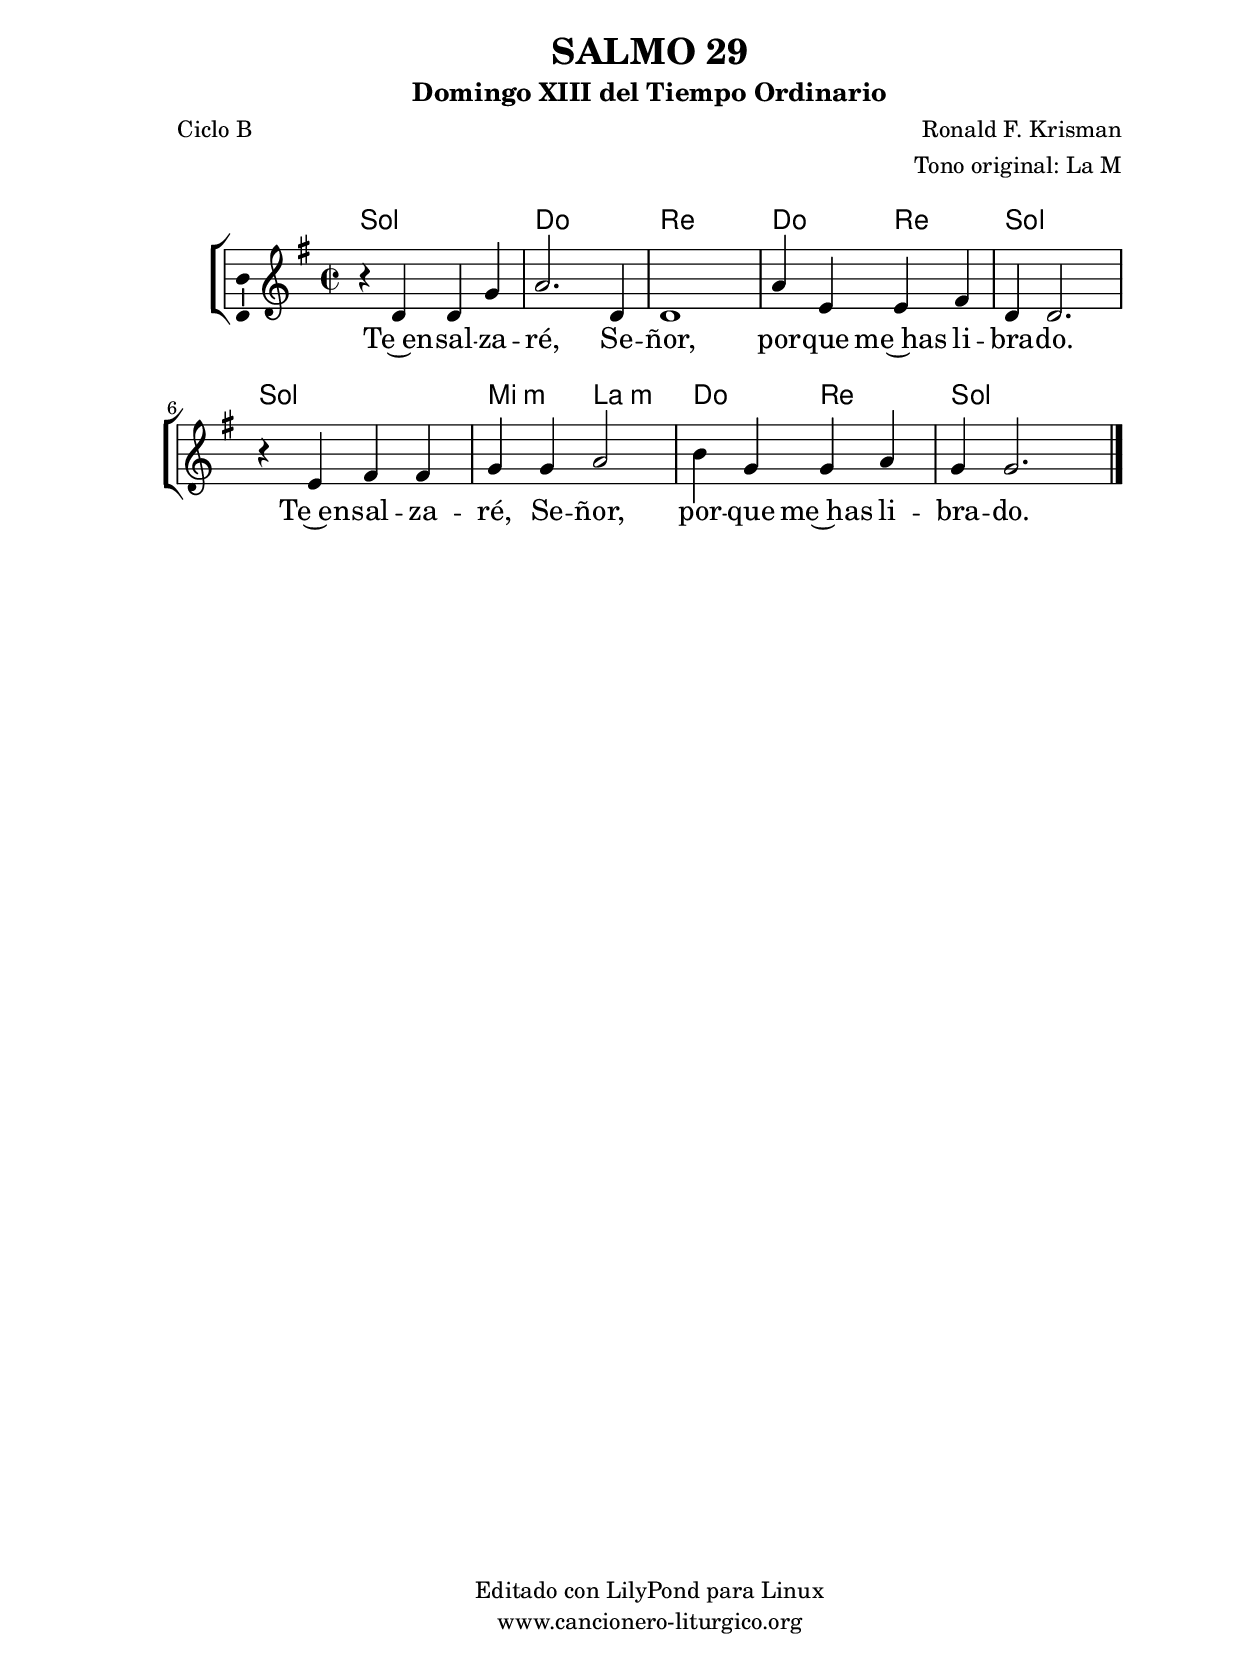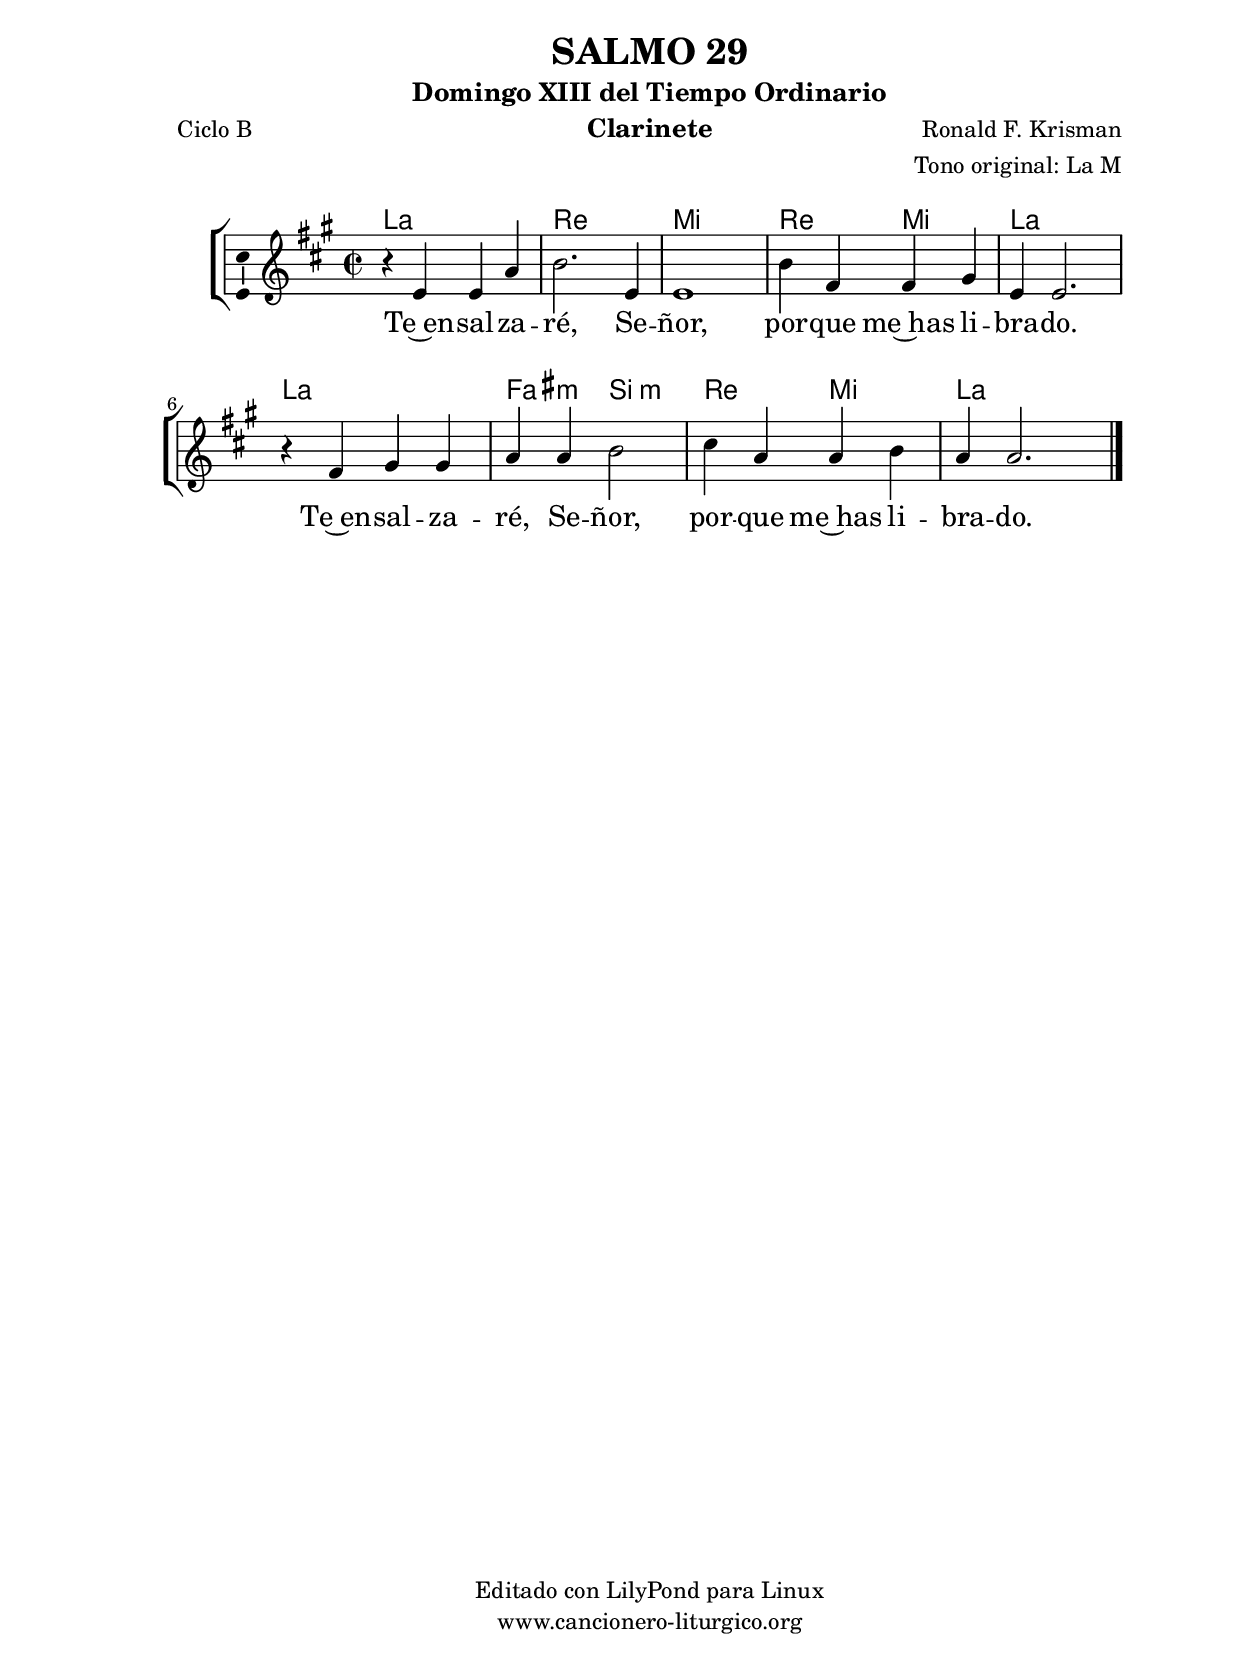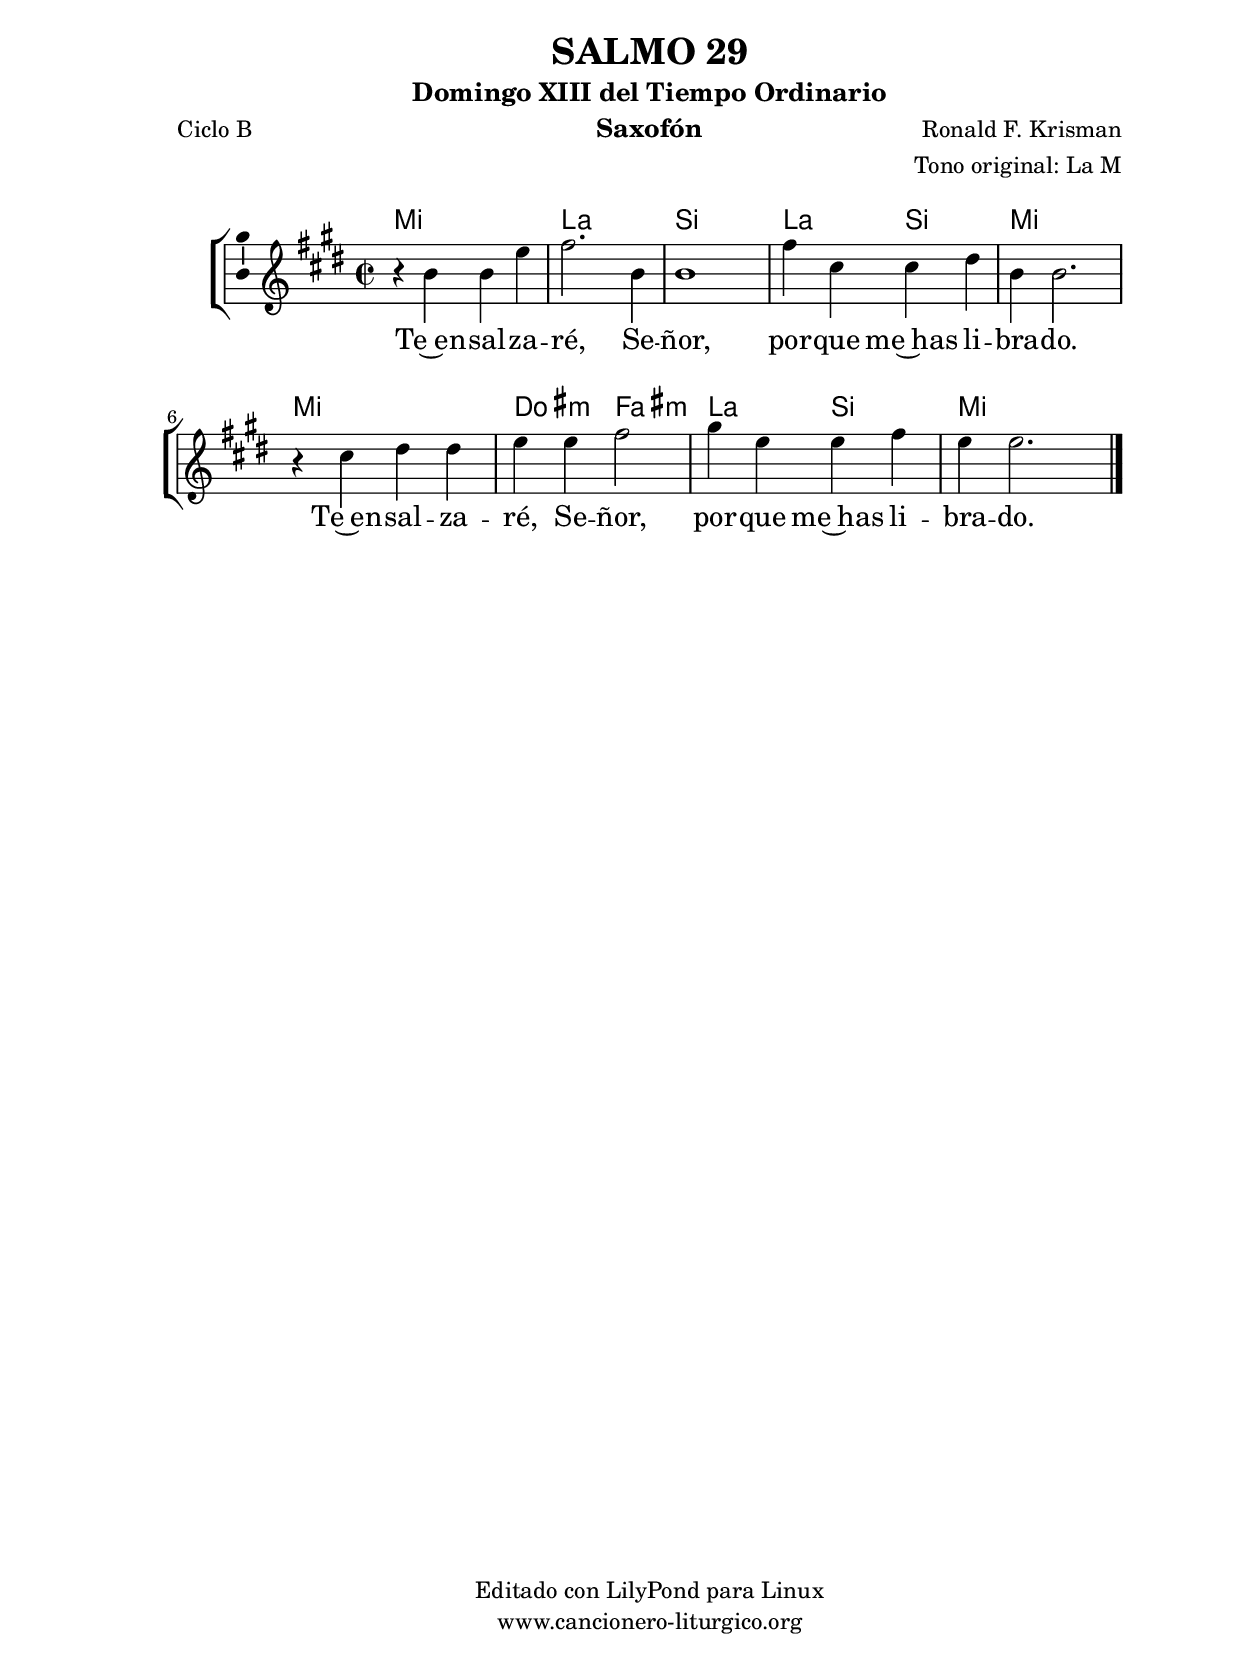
%
%para convertir .midi en .wav:
%timidity filename.midi -Ow -o finename.wav
%
%
%Para convertir de .wav a .mp3:
%lame -h -m j filename.wav
%
%
%para escuchar el midi:
%timidity nombrefichero.midi
%


%versión de lilypond para la que se ha escrito esta partitura:
\version "2.16.0"

	%Tamaño papel
	#(set-default-paper-size "a4")
	%Tamaño partitura
	#(set-global-staff-size 20)
	%No responde al pulsar sobre una nota
	#(ly:set-option 'point-and-click #f)

%parámetros del encabezamiento:
\header {
	title = "SALMO 29"
	subtitle = "Domingo XIII del Tiempo Ordinario"
	composer = "Ronald F. Krisman"
	poet = "Ciclo B"
	meter = ""
	arranger = "Tono original: La M"
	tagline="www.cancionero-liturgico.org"
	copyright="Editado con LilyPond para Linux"
	tiempo = "Ordinario"
	usos = "Salmo"
	letra = "Te ensalzaré, Señor, porque me has librado."
	}

%parámetros asociados al papel:
\paper  {
	oddHeaderMarkup = \markup {\fill-line { \on-the-fly #not-first-page \fromproperty #'header:title \on-the-fly #not-first-page \fromproperty #'header:composer }}
	evenHeaderMarkup = \markup {\fill-line { \fromproperty #'header:composer \fromproperty #'header:title }}
	#(set-paper-size "a4")
	print-page-number = ##f
	first-page-number = 1
	print-first-page-number = ##f
%	head-separation = 3.0 \cm
	top-margin = 2.0 \cm
	bottom-margin = 0.5\cm
%%%	bottom-margin = -1.0\cm
	left-margin = 3.0 \cm
	line-width = 16.0 \cm 
	indent = 8\mm
	interscoreline = 2.\mm
	between-system-space = 15\mm
%	para que las partituras no llenen la hoja:
	ragged-bottom = ##t
%	idem para la última hoja:
	ragged-last-bottom = ##f
%	para que las partituras llenen el ancho del papel:
	ragged-last = ##f
	after-title-space = 2.5 \cm
%page-count=1
%system-count=8

	%Flexible Vertical Spacing
%	markup-markup-spacing =
%	#'((basic-distance . 15) (minimum-distance . 15) (padding . 3))
	markup-system-spacing =
	#'((basic-distance . 15) (minimum-distance . 15) (padding . 3))
	system-system-spacing =
	#'((basic-distance . 15) (minimum-distance . 15) (padding . 3))
	score-system-spacing =
	#'((basic-distance . 15) (minimum-distance . 15) (padding . 5))
%	top-system-spacing = % header
%	#'((basic-distance . 8) (minimum-distance . 0) (padding . 3))
%	top-markup-spacing =
%	#'((basic-distance . 20) (minimum-distance . 20) (padding . 3))
	last-bottom-spacing = % footer
	#'((basic-distance . 5) (minimum-distance . 5) (padding . 3))
%	score-markup-spacing =
%	#'((basic-distance . 16) (minimum-distance . 13) (padding . 3))

	}


%parámetros que afectan a toda la partitura:
global =  {
	%clave de sol (G):
	\clef G
	%armadura:
	\transpose a g
	\key a \major
	\tempo 4=140
	\set Score.tempoHideNote = ##t
	}


acordes = {
	\italianChords
	\chordmode {
	\transpose a g
{

a2 a d d e e d e a a a a fis:m b:m d e a a

	}
	}
}

melodia = 
	\transpose a g
{
	\relative c'{
	\time 2/2

r4 e4 e a
b2. e,4
e1
b'4 fis fis gis
e4 e2.
\break
r4 fis4 gis gis
a4 a b2
cis4 a a b
a4 a2.

	\bar "|."
	}
	}


texto = \lyricmode {
Te~en -- sal -- za -- ré, Se -- ñor, por -- que me~has li -- bra -- do.
Te~en -- sal -- za -- ré, Se -- ñor, por -- que me~has li -- bra -- do.
	}


acordesStaff = \context ChordNames = acordesStaff <<
	\set chordChanges = ##t
	\acordes
	>>


vozStaff = \context Voice = vozStaff
\with {\consists "Ambitus_engraver"}
<<
%	\set Staff.instrumentName = ""
%	\set Staff.shortInstrumentName = ""
%	\set Staff.midiInstrument = #"clarinet"
%	\set Staff.midiInstrument = #"cello"
%	\set Staff.midiInstrument = #"flute"
	\set Staff.midiInstrument = #"electric guitar (jazz)"
%	\set Staff.midiInstrument = #"english horn"
%	\set Staff.midiInstrument = #"violin"
%	\set Staff.midiInstrument = #"glockenspiel"
	\set Staff.midiMinimumVolume = #0.7
	\set Staff.midiMaximumVolume = #0.9
	\global
	\melodia
	>>


textoStaff = \context Lyrics = textoStaff <<
	\lyricsto vozStaff \texto
	>>

\book {
	\score {
		\context ChoirStaff {
			\override StaffGroup.SystemStartBracket #'collapse-height = #1
			\override Score.SystemStartBar #'collapse-height = #1
			<<
			\acordesStaff
			\vozStaff
			\textoStaff
			>>
			}
		\layout {
	    		\context {
				\Lyrics
				\override LyricText #'font-size = #2
				}
	   		 \context {
				\Score
				%fontSize = #3
				\override StaffSymbol #'staff-space = #(magstep +3)
				%\override Beam #'thickness = #0.55
				%\override SpacingSpanner #'spacing-increment = #1.0
				%\override Slur #'height-limit = #1.5
				}
			}
		}
	\score {
		\unfoldRepeats
		\context ChoirStaff {
			<<
			\acordesStaff
			\vozStaff
			>>
			}
		\midi {
	  		\context {
	  			\Score
				tempoWholesPerMinute = #(ly:make-moment 70 4)
				}
			}
		}
	}

%Partitura para clarinete
#(define output-suffix "C")
\book {
	\header{
		instrument = "Clarinete"
		}
	\score {
		\context ChoirStaff {
			\override StaffGroup.SystemStartBracket #'collapse-height = #1
			\override Score.SystemStartBar #'collapse-height = #1
\transpose c d
			<<
			\acordesStaff
			\vozStaff
			\textoStaff
			>>
			}
		\layout {
	    		\context {
				\Lyrics
				\override LyricText #'font-size = #2
				}
	   		 \context {
				\Score
				%fontSize = #3
				\override StaffSymbol #'staff-space = #(magstep +3)
				%\override Beam #'thickness = #0.55
				%\override SpacingSpanner #'spacing-increment = #1.0
				%\override Slur #'height-limit = #1.5
				}
			}
		}
	}

%Partitura para saxofón
#(define output-suffix "S")
\book {
	\header{
		instrument = "Saxofón"
		}
	\score {
		\context ChoirStaff {
			\override StaffGroup.SystemStartBracket #'collapse-height = #1
			\override Score.SystemStartBar #'collapse-height = #1
\transpose c a
			<<
			\acordesStaff
			\vozStaff
			\textoStaff
			>>
			}
		\layout {
	    		\context {
				\Lyrics
				\override LyricText #'font-size = #2
				}
	   		 \context {
				\Score
				%fontSize = #3
				\override StaffSymbol #'staff-space = #(magstep +3)
				%\override Beam #'thickness = #0.55
				%\override SpacingSpanner #'spacing-increment = #1.0
				%\override Slur #'height-limit = #1.5
				}
			}
		}
	}

